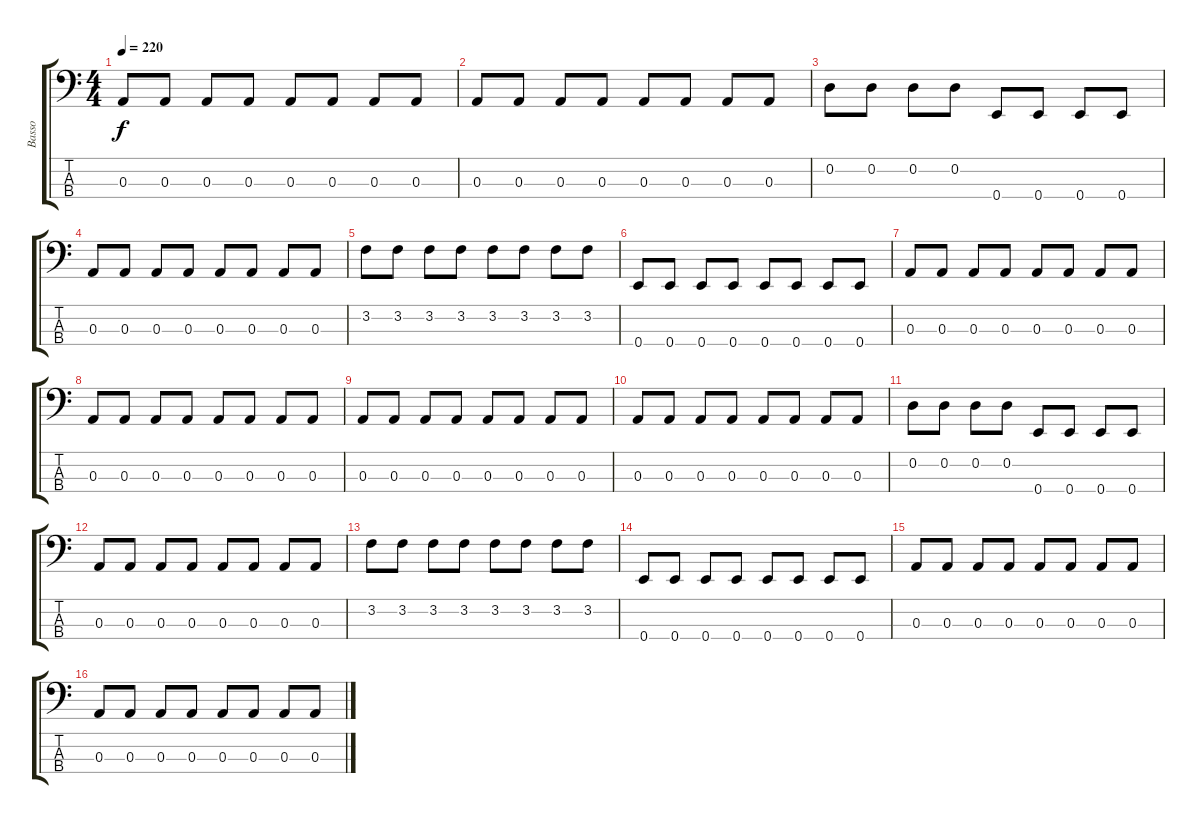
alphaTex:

\track ("Basso" "Basso") {instrument electricbasspick}
\staff {score tabs}
\tuning (G2 D2 A1 E1) {hide}
\ts (4 4)
\tempo 220
\clef f4
\ks c
0.3.8{dy f instrument electricbasspick} 0.3.8 0.3.8 0.3.8 0.3.8 0.3.8 0.3.8 0.3.8 |
0.3.8 0.3.8 0.3.8 0.3.8 0.3.8 0.3.8 0.3.8 0.3.8 |
0.2.8 0.2.8 0.2.8 0.2.8 0.4.8 0.4.8 0.4.8 0.4.8 |
0.3.8 0.3.8 0.3.8 0.3.8 0.3.8 0.3.8 0.3.8 0.3.8 |
3.2.8 3.2.8 3.2.8 3.2.8 3.2.8 3.2.8 3.2.8 3.2.8 |
0.4.8 0.4.8 0.4.8 0.4.8 0.4.8 0.4.8 0.4.8 0.4.8 |
0.3.8 0.3.8 0.3.8 0.3.8 0.3.8 0.3.8 0.3.8 0.3.8 |
0.3.8 0.3.8 0.3.8 0.3.8 0.3.8 0.3.8 0.3.8 0.3.8 |
0.3.8 0.3.8 0.3.8 0.3.8 0.3.8 0.3.8 0.3.8 0.3.8 |
0.3.8 0.3.8 0.3.8 0.3.8 0.3.8 0.3.8 0.3.8 0.3.8 |
0.2.8 0.2.8 0.2.8 0.2.8 0.4.8 0.4.8 0.4.8 0.4.8 |
0.3.8 0.3.8 0.3.8 0.3.8 0.3.8 0.3.8 0.3.8 0.3.8 |
3.2.8 3.2.8 3.2.8 3.2.8 3.2.8 3.2.8 3.2.8 3.2.8 |
0.4.8 0.4.8 0.4.8 0.4.8 0.4.8 0.4.8 0.4.8 0.4.8 |
0.3.8 0.3.8 0.3.8 0.3.8 0.3.8 0.3.8 0.3.8 0.3.8 |
0.3.8 0.3.8 0.3.8 0.3.8 0.3.8 0.3.8 0.3.8 0.3.8
